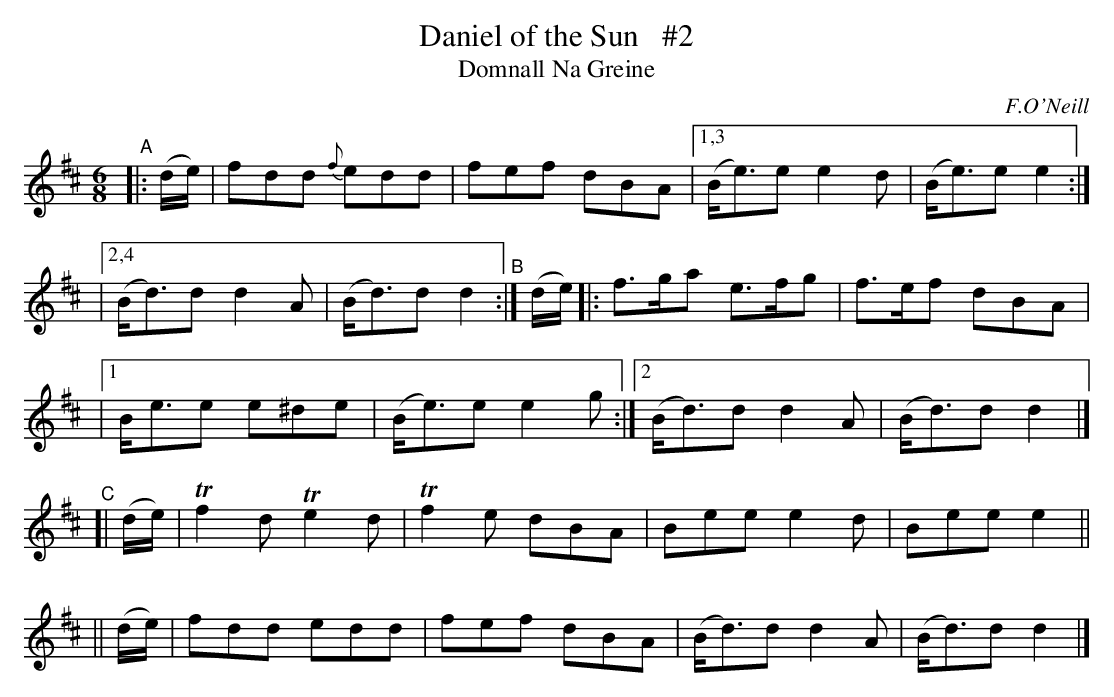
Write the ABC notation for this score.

X:1
T: Daniel of the Sun   #2
T: Domnall Na Greine
O: F.O'Neill
M: 6/8
K: D
"A"\
|: (d/e/) | fdd {f}edd | fef dBA |[1,3 (B<e)e e2d | (B<e)e e2 :|
|[2,4 (B<d)d d2A | (B<d)d d2 "^B":| (d/e/) |: f>ga e>fg | f>ef dBA |
|[1 B<ee e^de | (B<e)e e2 g :|[2 (B<d)d d2A | (B<d)d d2 |]
"^C"\
[| (d/e/) | Tf2d Te2d | Tf2e dBA | Bee e2d | Bee e2 ||
|| (d/e/) | fdd edd | fef dBA | (B<d)d d2A | (B<d)d d2 |]
